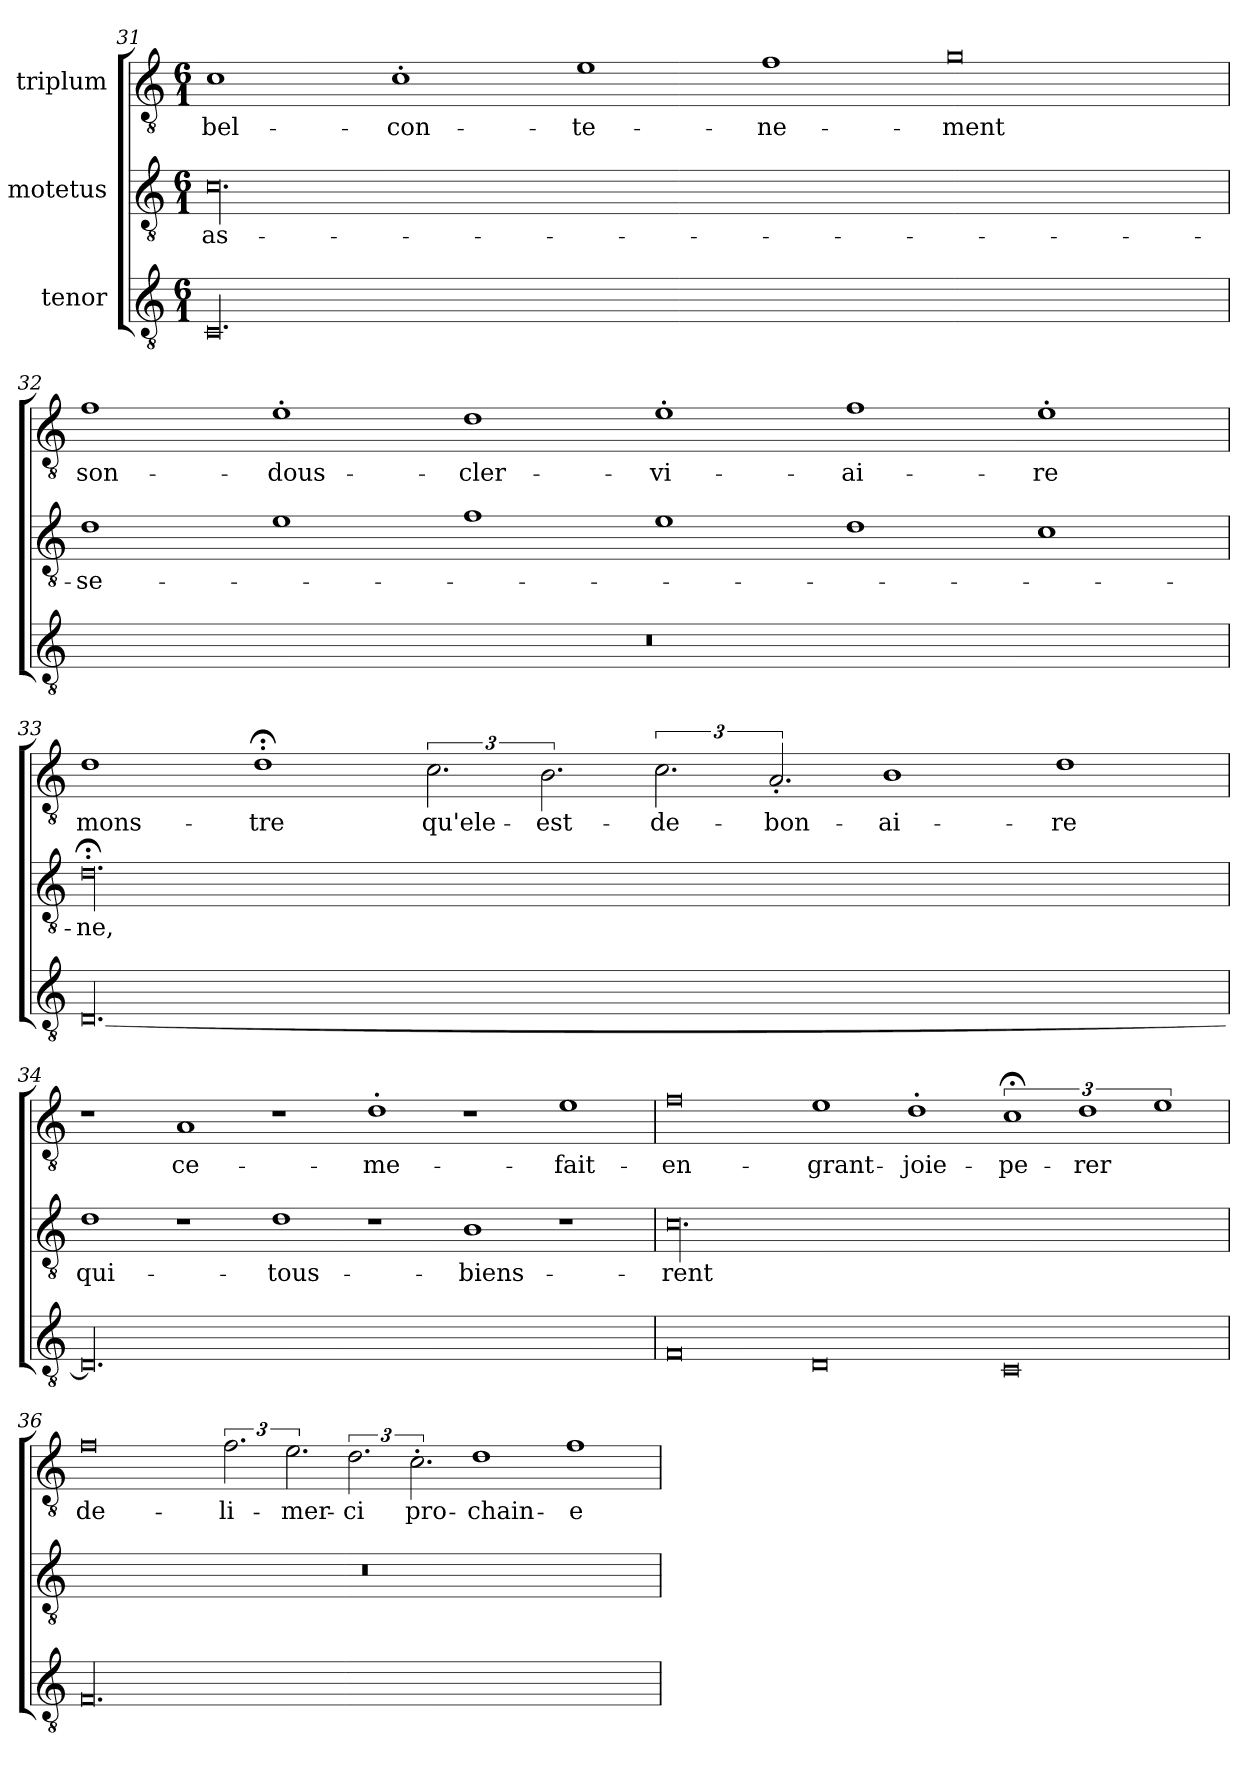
**kern	**kern	**text	**kern	**text
*part3	*part2	*part2	*part1	*part1
*staff3	*staff2	*staff2	*staff1	*staff1
*I"tenor	*I"motetus	*	*I"triplum	*
*clefGv2	*clefGv2	*	*clefGv2	*
*k[]	*k[]	*	*k[]	*
*C:	*C:	*	*C:	*
*M6/1	*M6/1	*	*M6/1	*
=31	=31	=31	=31	=31
00.C/	00.c\	as-	1c\	bel-
.	.	.	1c'\	con-
.	.	.	1e\	-te-
.	.	.	1f\	-ne-
.	.	.	0g\	-ment
=32	=32	=32	=32	=32
00.r	1d\	-se-	1f\	son-
.	1e\	.	1e'\	dous-
.	1f\	.	1d\	cler-
.	1e\	.	1e'\	vi-
.	1d\	.	1f\	-ai-
.	1c\	.	1e'\	-re
=33	=33	=33	=33	=33
[00.D/	00.d;<'\	-ne,	1d\	mons-
.	.	.	1d;<'\	-tre
.	.	.	3.c\	qu'ele-
.	.	.	3.B\	est-
.	.	.	3.c\	de-
.	.	.	3.A'/	-bon-
.	.	.	1B\	-ai-
.	.	.	1d\	-re
!!LO:PB:g=z
=34	=34	=34	=34	=34
00.D/]	1d\	qui-	1r	.
.	1r	.	1A/	ce-
.	1d\	tous-	1r	.
.	1r	.	1d'\	me-
.	1B\	biens-	1r	.
.	1r	.	1e\	fait-
=35	=35	=35	=35	=35
0F/	00.c\	rent-	0f\	en-
0D/	.	.	1e\	grant-
.	.	.	1d'\	joie-
0C/	.	.	3%2c;<\	-pe-
.	.	.	3%2d\	-rer
.	.	.	3%2e\	.
=36	=36	=36	=36	=36
00.F/	00.r	.	0f\	de-
.	.	.	3.f\	li-
.	.	.	3.e\	mer-
.	.	.	3.d\	-ci
.	.	.	3.c'\	pro-
.	.	.	1d\	-chain-
.	.	.	1f\	-e-
=	=	=	=	=
*-	*-	*-	*-	*-
